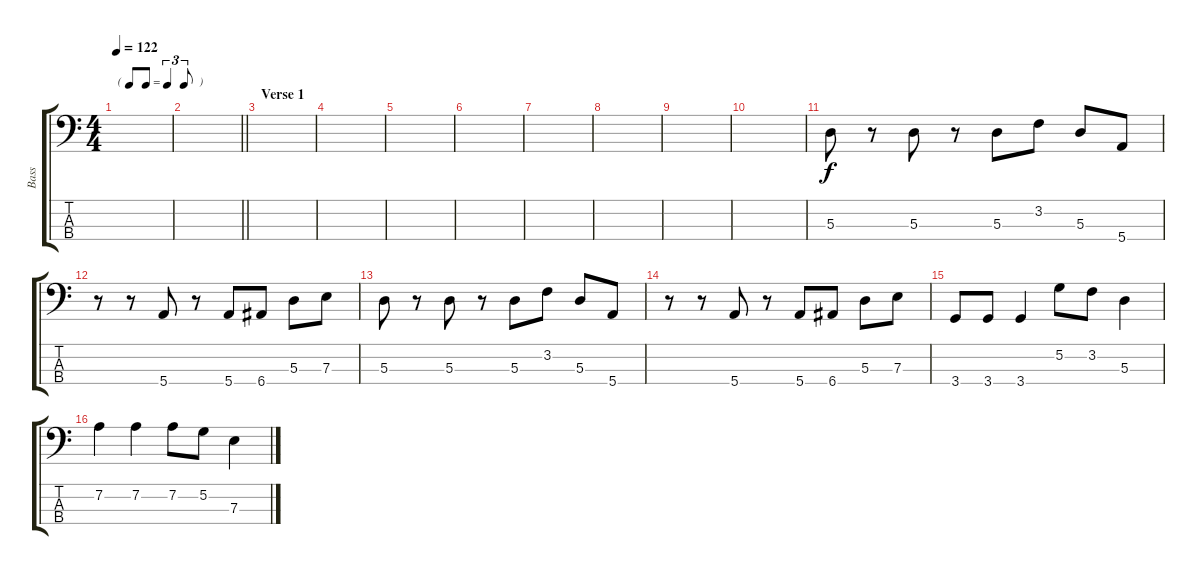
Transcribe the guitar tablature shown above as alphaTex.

\track ("Bass" "Bass") {instrument electricbassfinger}
\staff {score tabs}
\tuning (G2 D2 A1 E1) {hide}
\ts (4 4)
\tf triplet8th
\tempo 122
\clef f4
\ks c
|
\barLineRight lightlight
|
\section ("" "Verse 1")
|
|
|
|
|
|
|
|
5.3.8 r.8 5.3.8 r.8 5.3.8 3.2.8 5.3.8 5.4.8 |
r.8 r.8 5.4.8 r.8 5.4.8 6.4.8 5.3.8 7.3.8 |
5.3.8 r.8 5.3.8 r.8 5.3.8 3.2.8 5.3.8 5.4.8 |
r.8 r.8 5.4.8 r.8 5.4.8 6.4.8 5.3.8 7.3.8 |
3.4.8 3.4.8 3.4.4 5.2.8 3.2.8 5.3.4 |
7.2.4 7.2.4 7.2.8 5.2.8 7.3.4
